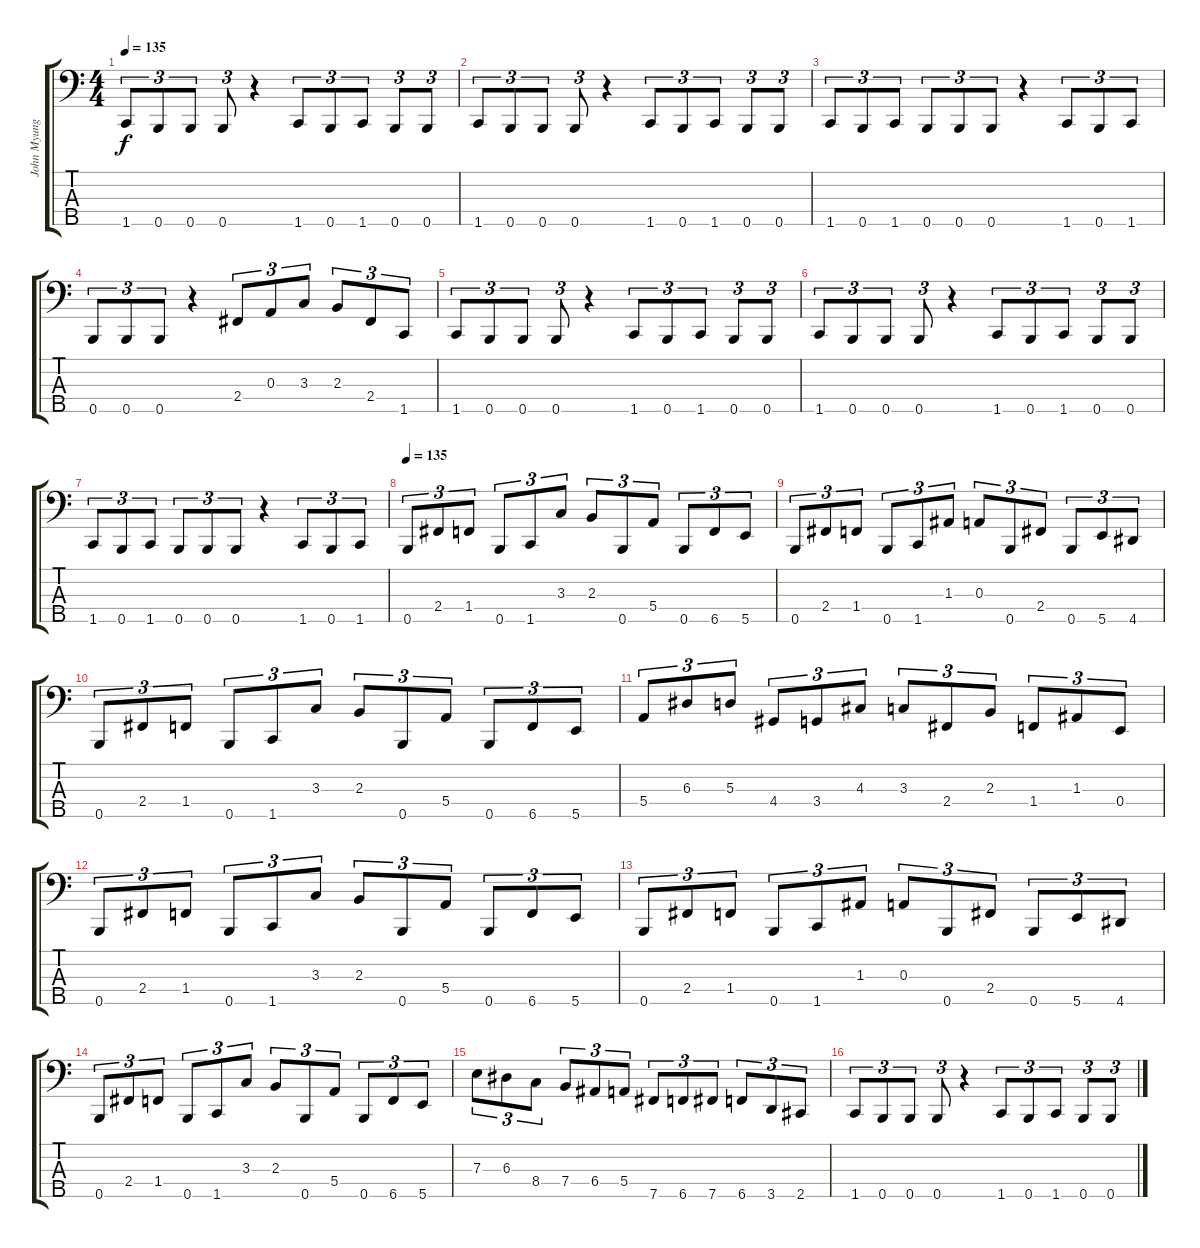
\track ("John Myung" "John Myung") {instrument electricbassfinger}
\staff {score tabs}
\tuning (G2 D2 A1 E1 B0) {hide}
\ts (4 4)
\tempo 135
\clef f4
\ks c
1.5.8{tu (3 2) dy f} 0.5.8{tu (3 2)} 0.5.8{tu (3 2)} 0.5.8{tu (3 2)} r.4 1.5.8{tu (3 2)} 0.5.8{tu (3 2)} 1.5.8{tu (3 2)} 0.5.8{tu (3 2)} 0.5.8{tu (3 2)} |
1.5.8{tu (3 2)} 0.5.8{tu (3 2)} 0.5.8{tu (3 2)} 0.5.8{tu (3 2)} r.4 1.5.8{tu (3 2)} 0.5.8{tu (3 2)} 1.5.8{tu (3 2)} 0.5.8{tu (3 2)} 0.5.8{tu (3 2)} |
1.5.8{tu (3 2)} 0.5.8{tu (3 2)} 1.5.8{tu (3 2)} 0.5.8{tu (3 2)} 0.5.8{tu (3 2)} 0.5.8{tu (3 2)} r.4 1.5.8{tu (3 2)} 0.5.8{tu (3 2)} 1.5.8{tu (3 2)} |
0.5.8{tu (3 2)} 0.5.8{tu (3 2)} 0.5.8{tu (3 2)} r.4 2.4.8{tu (3 2)} 0.3.8{tu (3 2)} 3.3.8{tu (3 2)} 2.3.8{tu (3 2)} 2.4.8{tu (3 2)} 1.5.8{tu (3 2)} |
1.5.8{tu (3 2)} 0.5.8{tu (3 2)} 0.5.8{tu (3 2)} 0.5.8{tu (3 2)} r.4 1.5.8{tu (3 2)} 0.5.8{tu (3 2)} 1.5.8{tu (3 2)} 0.5.8{tu (3 2)} 0.5.8{tu (3 2)} |
1.5.8{tu (3 2)} 0.5.8{tu (3 2)} 0.5.8{tu (3 2)} 0.5.8{tu (3 2)} r.4 1.5.8{tu (3 2)} 0.5.8{tu (3 2)} 1.5.8{tu (3 2)} 0.5.8{tu (3 2)} 0.5.8{tu (3 2)} |
1.5.8{tu (3 2)} 0.5.8{tu (3 2)} 1.5.8{tu (3 2)} 0.5.8{tu (3 2)} 0.5.8{tu (3 2)} 0.5.8{tu (3 2)} r.4 1.5.8{tu (3 2)} 0.5.8{tu (3 2)} 1.5.8{tu (3 2)} |
\tempo 135
0.5.8{tu (3 2)} 2.4.8{tu (3 2)} 1.4.8{tu (3 2)} 0.5.8{tu (3 2)} 1.5.8{tu (3 2)} 3.3.8{tu (3 2)} 2.3.8{tu (3 2)} 0.5.8{tu (3 2)} 5.4.8{tu (3 2)} 0.5.8{tu (3 2)} 6.5.8{tu (3 2)} 5.5.8{tu (3 2)} |
0.5.8{tu (3 2)} 2.4.8{tu (3 2)} 1.4.8{tu (3 2)} 0.5.8{tu (3 2)} 1.5.8{tu (3 2)} 1.3.8{tu (3 2)} 0.3.8{tu (3 2)} 0.5.8{tu (3 2)} 2.4.8{tu (3 2)} 0.5.8{tu (3 2)} 5.5.8{tu (3 2)} 4.5.8{tu (3 2)} |
0.5.8{tu (3 2)} 2.4.8{tu (3 2)} 1.4.8{tu (3 2)} 0.5.8{tu (3 2)} 1.5.8{tu (3 2)} 3.3.8{tu (3 2)} 2.3.8{tu (3 2)} 0.5.8{tu (3 2)} 5.4.8{tu (3 2)} 0.5.8{tu (3 2)} 6.5.8{tu (3 2)} 5.5.8{tu (3 2)} |
5.4.8{tu (3 2)} 6.3.8{tu (3 2)} 5.3.8{tu (3 2)} 4.4.8{tu (3 2)} 3.4.8{tu (3 2)} 4.3.8{tu (3 2)} 3.3.8{tu (3 2)} 2.4.8{tu (3 2)} 2.3.8{tu (3 2)} 1.4.8{tu (3 2)} 1.3.8{tu (3 2)} 0.4.8{tu (3 2)} |
0.5.8{tu (3 2)} 2.4.8{tu (3 2)} 1.4.8{tu (3 2)} 0.5.8{tu (3 2)} 1.5.8{tu (3 2)} 3.3.8{tu (3 2)} 2.3.8{tu (3 2)} 0.5.8{tu (3 2)} 5.4.8{tu (3 2)} 0.5.8{tu (3 2)} 6.5.8{tu (3 2)} 5.5.8{tu (3 2)} |
0.5.8{tu (3 2)} 2.4.8{tu (3 2)} 1.4.8{tu (3 2)} 0.5.8{tu (3 2)} 1.5.8{tu (3 2)} 1.3.8{tu (3 2)} 0.3.8{tu (3 2)} 0.5.8{tu (3 2)} 2.4.8{tu (3 2)} 0.5.8{tu (3 2)} 5.5.8{tu (3 2)} 4.5.8{tu (3 2)} |
0.5.8{tu (3 2)} 2.4.8{tu (3 2)} 1.4.8{tu (3 2)} 0.5.8{tu (3 2)} 1.5.8{tu (3 2)} 3.3.8{tu (3 2)} 2.3.8{tu (3 2)} 0.5.8{tu (3 2)} 5.4.8{tu (3 2)} 0.5.8{tu (3 2)} 6.5.8{tu (3 2)} 5.5.8{tu (3 2)} |
7.3.8{tu (3 2)} 6.3.8{tu (3 2)} 8.4.8{tu (3 2)} 7.4.8{tu (3 2)} 6.4.8{tu (3 2)} 5.4.8{tu (3 2)} 7.5.8{tu (3 2)} 6.5.8{tu (3 2)} 7.5.8{tu (3 2)} 6.5.8{tu (3 2)} 3.5.8{tu (3 2)} 2.5.8{tu (3 2)} |
1.5.8{tu (3 2)} 0.5.8{tu (3 2)} 0.5.8{tu (3 2)} 0.5.8{tu (3 2)} r.4 1.5.8{tu (3 2)} 0.5.8{tu (3 2)} 1.5.8{tu (3 2)} 0.5.8{tu (3 2)} 0.5.8{tu (3 2)}
